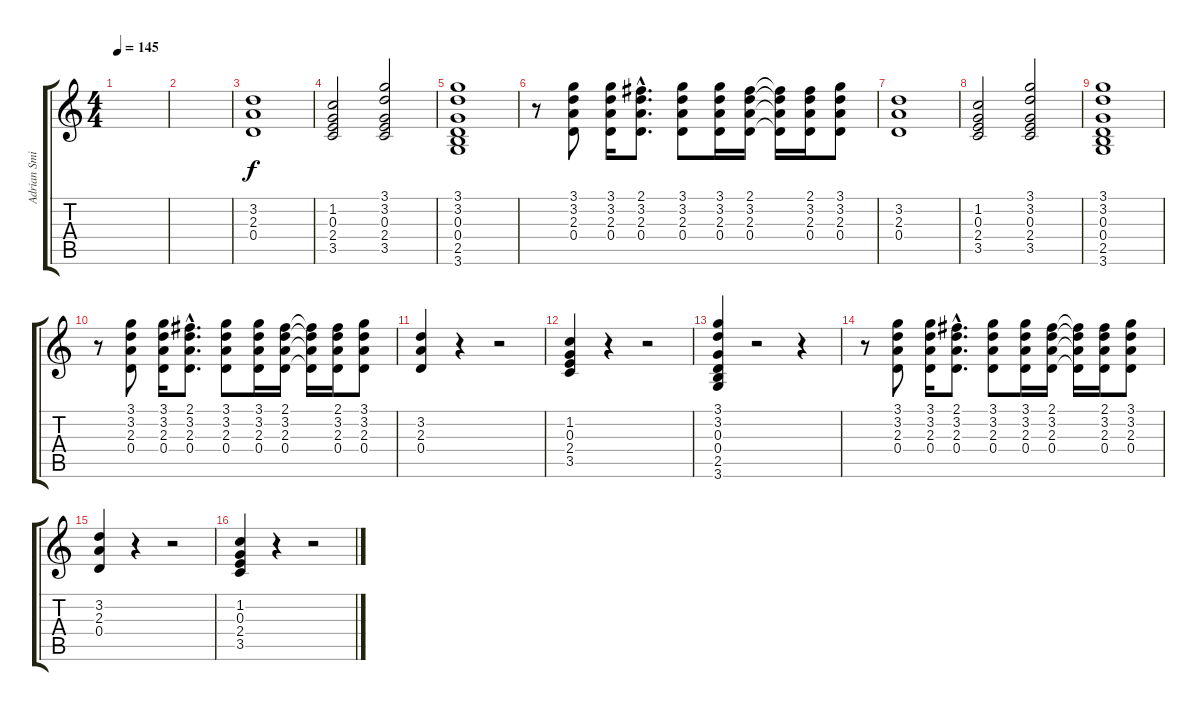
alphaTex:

\track ("Adrian Smith" "Adrian Smi") {instrument distortionguitar}
\staff {score tabs}
\tuning (E4 B3 G3 D3 A2 E2) {hide}
\ts (4 4)
\tempo 145
\clef g2
\ks c
|
|
(3.2 2.3 0.4).1 |
(1.2 0.3 2.4 3.5).2 (3.1 3.2 0.3 2.4 3.5).2 |
(3.1 3.2 0.3 0.4 2.5 3.6).1 |
r.8 (3.1 3.2 2.3 0.4).8 (3.1 3.2 2.3 0.4).16 (2.1{hac} 3.2{hac} 2.3{hac} 0.4{hac}).8{d} (3.1 3.2 2.3 0.4).8 (3.1 3.2 2.3 0.4).16 (2.1 3.2 2.3 0.4).16 (2.1{t} 3.2{t} 2.3{t} 0.4{t}).16 (2.1 3.2 2.3 0.4).16 (3.1 3.2 2.3 0.4).8 |
(3.2 2.3 0.4).1 |
(1.2 0.3 2.4 3.5).2 (3.1 3.2 0.3 2.4 3.5).2 |
(3.1 3.2 0.3 0.4 2.5 3.6).1 |
r.8 (3.1 3.2 2.3 0.4).8 (3.1 3.2 2.3 0.4).16 (2.1{hac} 3.2{hac} 2.3{hac} 0.4{hac}).8{d} (3.1 3.2 2.3 0.4).8 (3.1 3.2 2.3 0.4).16 (2.1 3.2 2.3 0.4).16 (2.1{t} 3.2{t} 2.3{t} 0.4{t}).16 (2.1 3.2 2.3 0.4).16 (3.1 3.2 2.3 0.4).8 |
(3.2 2.3 0.4).4 r.4 r.2 |
(1.2 0.3 2.4 3.5).4 r.4 r.2 |
(3.1 3.2 0.3 0.4 2.5 3.6).4 r.2 r.4 |
r.8 (3.1 3.2 2.3 0.4).8 (3.1 3.2 2.3 0.4).16 (2.1{hac} 3.2{hac} 2.3{hac} 0.4{hac}).8{d} (3.1 3.2 2.3 0.4).8 (3.1 3.2 2.3 0.4).16 (2.1 3.2 2.3 0.4).16 (2.1{t} 3.2{t} 2.3{t} 0.4{t}).16 (2.1 3.2 2.3 0.4).16 (3.1 3.2 2.3 0.4).8 |
(3.2 2.3 0.4).4 r.4 r.2 |
(1.2 0.3 2.4 3.5).4 r.4 r.2
